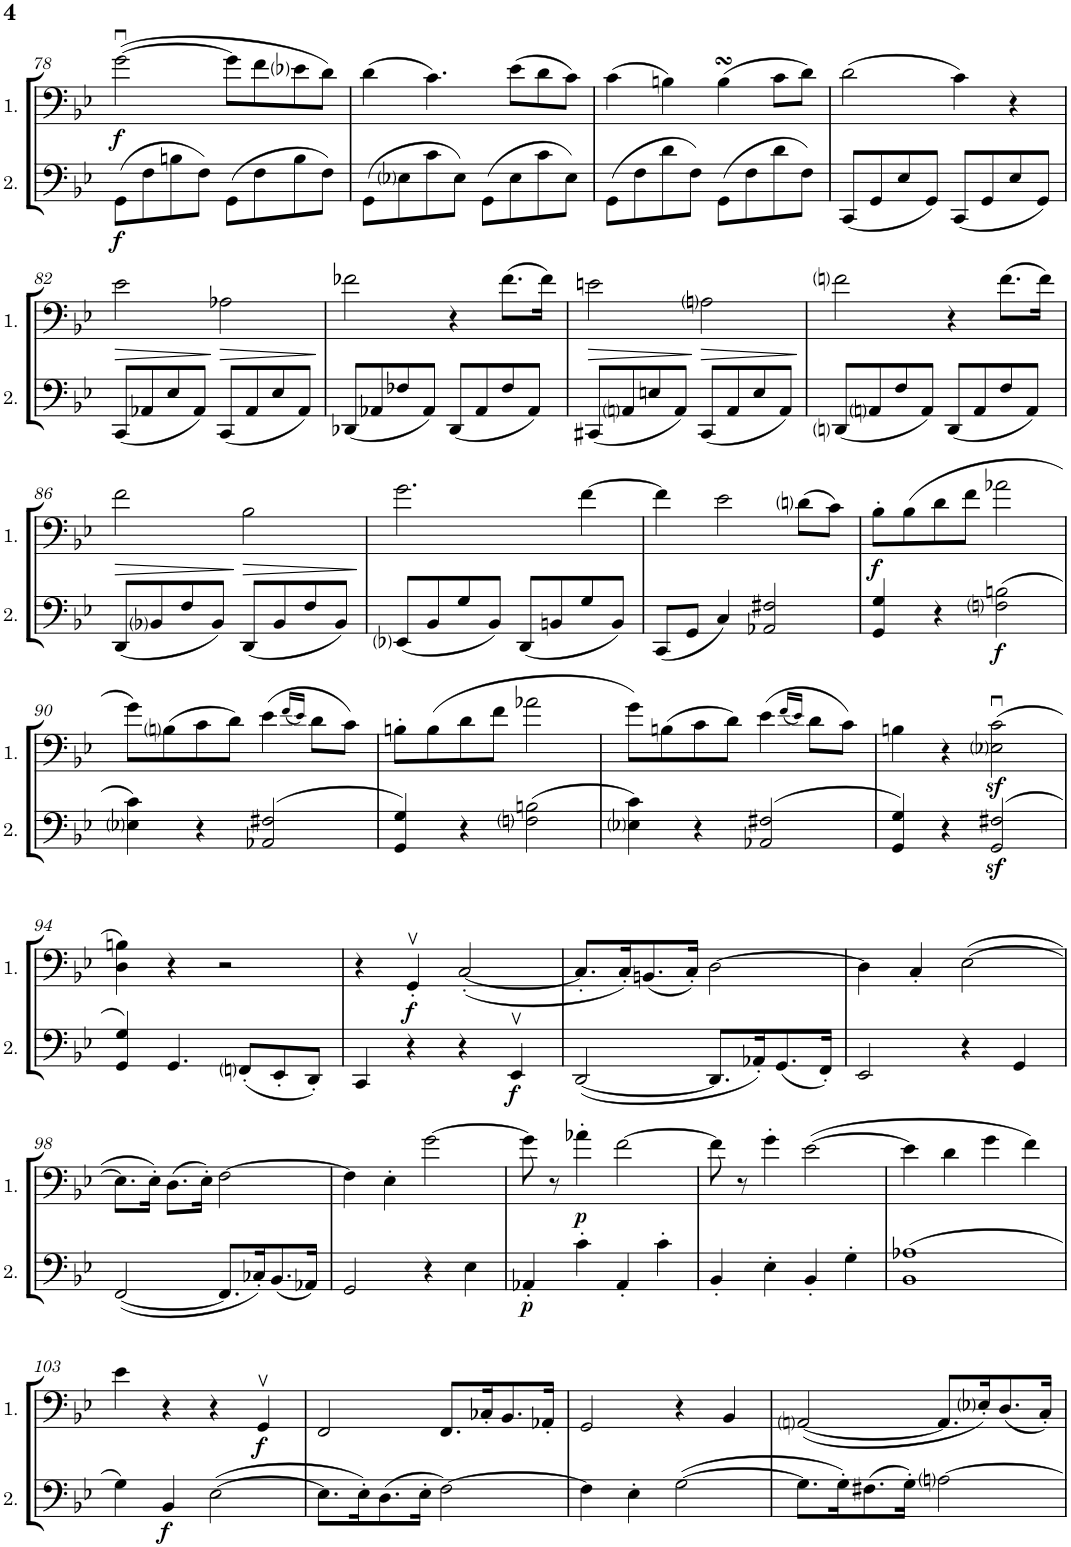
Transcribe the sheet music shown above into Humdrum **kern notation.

**kern	**dynam	**kern	**dynam
*part2	*part2	*part1	*part1
*staff2	*staff2	*staff1	*staff1
*I"Cello 2	*	*I"Cello 1	*
!!LO:PB:g=z
*clefF4	*	*clefF4	*
*k[b-e-]	*	*k[b-e-]	*
*M4/4	*	*M4/4	*
*met(c)	*	*met(c)	*
=78	=78	=78	=78
!	!LO:DY:b	!	!LO:DY:b
(8GG\L	f	([2gu\	f
8F\	.	.	.
8Bn\	.	.	.
8F\J)	.	.	.
(8GG\L	.	8g\L]	.
8F\	.	8f\	.
8B\	.	8e-i\	.
8F\J)	.	8d\J)	.
=79	=79	=79	=79
(8GG\L	.	(4d\	.
8E-i\	.	.	.
8c\	.	4.c\)	.
8E-\J)	.	.	.
(8GG\L	.	.	.
8E-\	.	(8e-\L	.
8c\	.	8d\	.
8E-\J)	.	8c\J)	.
=80	=80	=80	=80
(8GG\L	.	(4c\	.
8F\	.	.	.
8d\	.	4Bn\)	.
8F\J)	.	.	.
(8GG\L	.	(4BsSsS\	.
8F\	.	.	.
8d\	.	8c\L	.
8F\J)	.	8d\J)	.
=81	=81	=81	=81
(8CC/L	.	(2d\	.
8GG/	.	.	.
8E-/	.	.	.
8GG/J)	.	.	.
(8CC/L	.	4c\)	.
8GG/	.	.	.
8E-/	.	4r	.
8GG/J)	.	.	.
!!LO:LB:g=z
=82	=82	=82	=82
!	!	!	!LO:HP:b
(8CC/L	.	2e-\	>
8AA-X/	.	.	.
8E-/	.	.	.
8AA-/J)	.	.	.
!	!	!	!LO:HP:n=1:b
(8CC/L	.	2A-X\	] >
8AA-/	.	.	.
8E-/	.	.	.
8AA-/J)	.	.	.
.	.	.	]
=83	=83	=83	=83
(8DD-X/L	.	2f-X\	.
8AA-X/	.	.	.
8F-X/	.	.	.
8AA-/J)	.	.	.
(8DD-/L	.	4r	.
8AA-/	.	.	.
8F-/	.	(8.f-\L	.
8AA-/J)	.	.	.
.	.	16f-\Jk)	.
=84	=84	=84	=84
!	!	!	!LO:HP:b
(8CC#X/L	.	2en\	>
8AAni/	.	.	.
8En/	.	.	.
8AA/J)	.	.	.
!	!	!	!LO:HP:n=1:b
(8CC#/L	.	2Ani\	] >
8AA/	.	.	.
8E/	.	.	.
8AA/J)	.	.	.
.	.	.	]
=85	=85	=85	=85
(8DDni/L	.	2fni\	.
8AAni/	.	.	.
8F/	.	.	.
8AA/J)	.	.	.
(8DD/L	.	4r	.
8AA/	.	.	.
8F/	.	(8.f\L	.
8AA/J)	.	.	.
.	.	16f\Jk)	.
!!LO:LB:g=z
=86	=86	=86	=86
!	!	!	!LO:HP:b
(8DD/L	.	2f\	>
8BB-i/	.	.	.
8F/	.	.	.
8BB-/J)	.	.	.
!	!	!	!LO:HP:n=1:b
(8DD/L	.	2B-\	] >
8BB-/	.	.	.
8F/	.	.	.
8BB-/J)	.	.	.
.	.	.	]
=87	=87	=87	=87
(8EE-i/L	.	2.g\	.
8BB-/	.	.	.
8G/	.	.	.
8BB-/J)	.	.	.
(8DD/L	.	.	.
8BBn/	.	.	.
8G/	.	[4f\	.
8BB/J)	.	.	.
=88	=88	=88	=88
(8CC/L	.	4f\]	.
8GG/J	.	.	.
4C/)	.	2e-\	.
2AA-X/ 2F#X/	.	.	.
.	.	(8dni\L	.
.	.	8c\J)	.
=89	=89	=89	=89
!	!	!	!LO:DY:b
4GG/ 4G/	.	8B-'\L	f
.	.	(8B-\	.
4r	.	8d\	.
.	.	8f\J	.
!	!LO:DY:b	!	!
(2Fni\ 2Bn\	f	2a-X\	.
!!LO:LB:g=z
=90	=90	=90	=90
4E-i\ 4c\)	.	8g\L)	.
.	.	(8Bni\	.
4r	.	8c\	.
.	.	8d\J)	.
(>2AA-X/ 2F#X/	.	(4e-\	.
.	.	(16qf/LL	.
.	.	16qe-/JJ)	.
.	.	8d\L	.
.	.	8c\J)	.
=91	=91	=91	=91
4GG/ 4G/)	.	8Bn'\L	.
.	.	(8B\	.
4r	.	8d\	.
.	.	8f\J	.
(2Fni\ 2Bn\	.	2a-X\	.
=92	=92	=92	=92
4E-i\ 4c\)	.	8g\L)	.
.	.	(8Bn\	.
4r	.	8c\	.
.	.	8d\J)	.
(>2AA-X/ 2F#X/	.	(4e-\	.
.	.	(16qf/LL	.
.	.	16qe-/JJ)	.
.	.	8d\L	.
.	.	8c\J)	.
=93	=93	=93	=93
4GG/ 4G/)	.	4Bn\	.
4r	.	4r	.
(>2GG/z< 2F#X/z<	.	(2E-i\z<u 2c\z<u	.
!!LO:LB:g=z
=94	=94	=94	=94
4GG/ 4G/)	.	4D\ 4Bn\)	.
4.GG/	.	4r	.
.	.	2r	.
(8FFni'/L	.	.	.
8EE-'/	.	.	.
8DD'/J)	.	.	.
=95	=95	=95	=95
4CC/	.	4r	.
!	!	!	!LO:DY:b
4r	.	4GGv'/	f
4r	.	([2C'/	.
!	!LO:DY:b	!	!
4EE-v/	f	.	.
=96	=96	=96	=96
([2DD/	.	8.C'/L]	.
.	.	16C'/K)	.
.	.	(8.BBn/	.
.	.	16C'/Jk)	.
8.DD/L]	.	[2D\	.
16AA-X'/K)	.	.	.
(8.GG/	.	.	.
16FF'/Jk)	.	.	.
=97	=97	=97	=97
2EE-/	.	4D\]	.
.	.	4C'/	.
4r	.	([2E-\	.
4GG/	.	.	.
!!LO:LB:g=z
=98	=98	=98	=98
([2FF/	.	8.E-\L]	.
.	.	16E-'\Jk)	.
.	.	(8.D\L	.
.	.	16E-'\Jk)	.
8.FF/L]	.	[2F\	.
16C-X'/K)	.	.	.
(8.BB-/	.	.	.
16AA-X/Jk)	.	.	.
=99	=99	=99	=99
2GG/	.	4F\]	.
.	.	4E-'\	.
4r	.	[2g\	.
4E-\	.	.	.
=100	=100	=100	=100
!	!LO:DY:b	!	!
4AA-X'/	p	8g\]	.
.	.	8r	.
!	!	!	!LO:DY:b
4c'\	.	4a-X'\	p
4AA-'/	.	[2f\	.
4c'\	.	.	.
=101	=101	=101	=101
4BB-'/	.	8f\]	.
.	.	8r	.
4E-'\	.	4g'\	.
4BB-'/	.	([2e-\	.
4G'\	.	.	.
=102	=102	=102	=102
(1BB- 1A-X	.	4e-\]	.
.	.	4d\	.
.	.	4g\	.
.	.	4f\)	.
!!LO:LB:g=z
=103	=103	=103	=103
4G\)	.	4e-\	.
!	!LO:DY:b	!	!
4BB-/	f	4r	.
([2E-\	.	4r	.
!	!	!	!LO:DY:b
.	.	4GGv/	f
=104	=104	=104	=104
8.E-\L]	.	2FF/	.
16E-'\K)	.	.	.
(8.D\	.	.	.
16E-'\Jk	.	.	.
[2F\)	.	8.FF/L	.
.	.	16C-X'/K	.
.	.	8.BB-/	.
.	.	16AA-X'/Jk	.
=105	=105	=105	=105
4F\]	.	2GG/	.
4E-'\	.	.	.
([2G\	.	4r	.
.	.	4BB-/	.
=106	=106	=106	=106
8.G\L]	.	([2AAni/	.
16G'\K)	.	.	.
(8.F#X\	.	.	.
16G'\Jk)	.	.	.
[2Ani\	.	8.AA/L]	.
.	.	16E-i'/K)	.
.	.	(8.D/	.
.	.	16C'/Jk)	.
=	=	=	=
*-	*-	*-	*-
